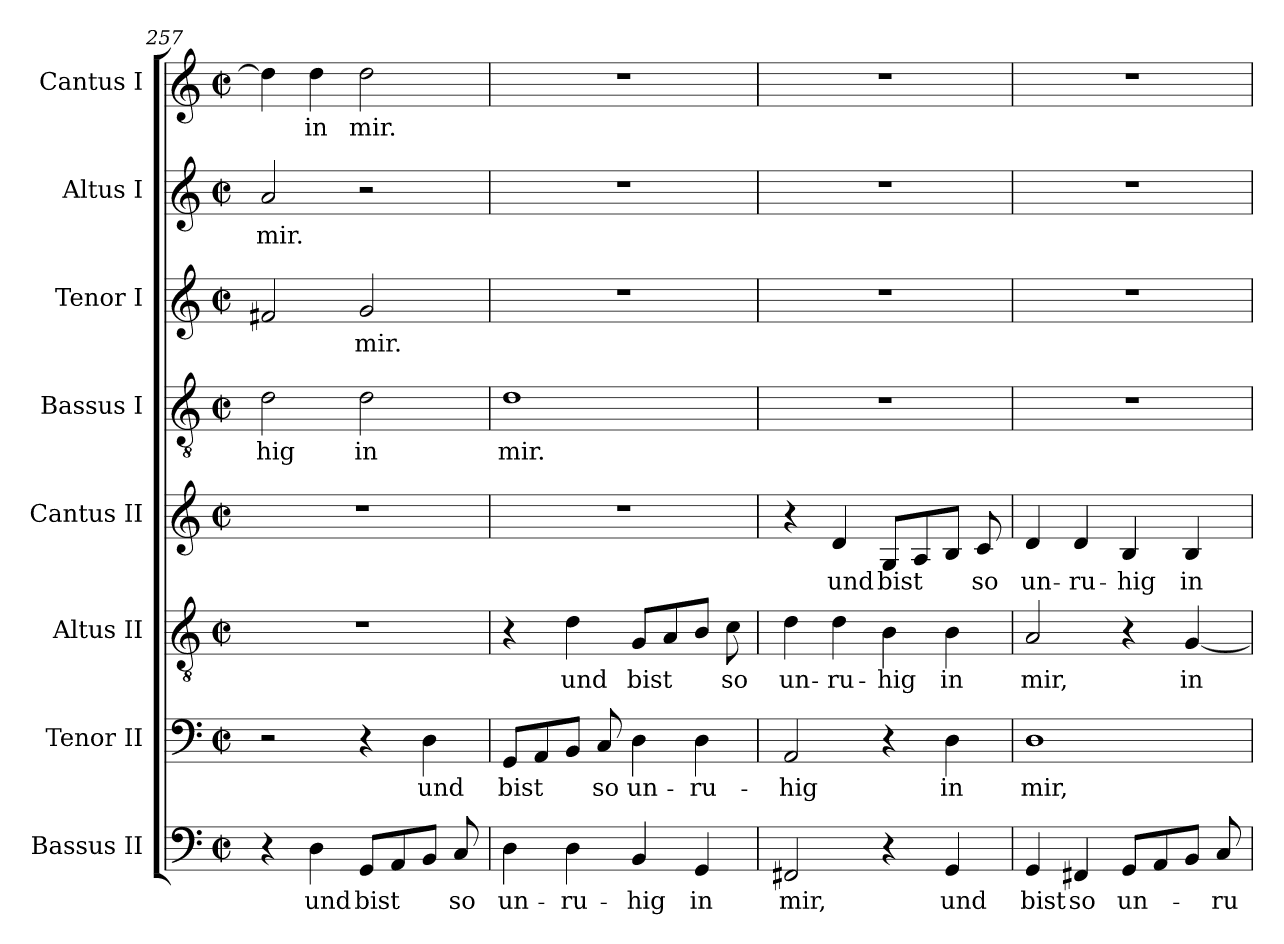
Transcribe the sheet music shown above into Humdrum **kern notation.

**kern	**text	**kern	**text	**kern	**text	**kern	**text	**kern	**text	**kern	**text	**kern	**text	**kern	**text
*part8	*part8	*part7	*part7	*part6	*part6	*part5	*part5	*part4	*part4	*part3	*part3	*part2	*part2	*part1	*part1
*staff8	*staff8	*staff7	*staff7	*staff6	*staff6	*staff5	*staff5	*staff4	*staff4	*staff3	*staff3	*staff2	*staff2	*staff1	*staff1
*I"Bassus II	*	*I"Tenor II	*	*I"Altus II	*	*I"Cantus II	*	*I"Bassus I	*	*I"Tenor I	*	*I"Altus I	*	*I"Cantus I	*
*I'B2	*	*I'T2	*	*I'A2	*	*I'C2	*	*I'B1	*	*I'T1	*	*I'A1	*	*I'C1	*
!!LO:LB:g=z
*clefF4	*	*clefF4	*	*clefGv2	*	*clefG2	*	*clefGv2	*	*clefG2	*	*clefG2	*	*clefG2	*
*k[]	*	*k[]	*	*k[]	*	*k[]	*	*k[]	*	*k[]	*	*k[]	*	*k[]	*
*C:	*	*C:	*	*C:	*	*C:	*	*C:	*	*C:	*	*C:	*	*C:	*
*M2/2	*	*M2/2	*	*M2/2	*	*M2/2	*	*M2/2	*	*M2/2	*	*M2/2	*	*M2/2	*
*met(c|)	*	*met(c|)	*	*met(c|)	*	*met(c|)	*	*met(c|)	*	*met(c|)	*	*met(c|)	*	*met(c|)	*
=257	=257	=257	=257	=257	=257	=257	=257	=257	=257	=257	=257	=257	=257	=257	=257
!	!	!	!	!	!	!	!	!	!LO:LY:b	!	!	!	!	!	!
!	!	!	!	!	!	!	!	!	!	!	!	!	!LO:LY:b	!	!
4r	.	2r	.	1r	.	1r	.	2d\	-hig	2f#X/	.	2a/	mir.	4dd\]	.
!	!LO:LY:b	!	!	!	!	!	!	!	!	!	!	!	!	!	!
!	!	!	!	!	!	!	!	!	!	!	!	!	!	!	!LO:LY:b
4D\	und	.	.	.	.	.	.	.	.	.	.	.	.	4dd\	in
!	!LO:LY:b	!	!	!	!	!	!	!	!	!	!	!	!	!	!
!	!	!	!	!	!	!	!	!	!LO:LY:b	!	!	!	!	!	!
!	!	!	!	!	!	!	!	!	!	!	!LO:LY:b	!	!	!	!
!	!	!	!	!	!	!	!	!	!	!	!	!	!	!	!LO:LY:b
8GG/L	bist	4r	.	.	.	.	.	2d\	in	2g/	mir.	2r	.	2dd\	mir.
8AA/	.	.	.	.	.	.	.	.	.	.	.	.	.	.	.
!	!	!	!LO:LY:b	!	!	!	!	!	!	!	!	!	!	!	!
8BB/J	.	4D\	und	.	.	.	.	.	.	.	.	.	.	.	.
!	!LO:LY:b	!	!	!	!	!	!	!	!	!	!	!	!	!	!
8C/	so	.	.	.	.	.	.	.	.	.	.	.	.	.	.
=258	=258	=258	=258	=258	=258	=258	=258	=258	=258	=258	=258	=258	=258	=258	=258
!	!LO:LY:b	!	!	!	!	!	!	!	!	!	!	!	!	!	!
!	!	!	!LO:LY:b	!	!	!	!	!	!	!	!	!	!	!	!
!	!	!	!	!	!	!	!	!	!LO:LY:b	!	!	!	!	!	!
4D\	un-	8GG/L	bist	4r	.	1r	.	1d	mir.	1r	.	1r	.	1r	.
.	.	8AA/	.	.	.	.	.	.	.	.	.	.	.	.	.
!	!LO:LY:b	!	!	!	!	!	!	!	!	!	!	!	!	!	!
!	!	!	!	!	!LO:LY:b	!	!	!	!	!	!	!	!	!	!
4D\	-ru-	8BB/J	.	4d\	und	.	.	.	.	.	.	.	.	.	.
!	!	!	!LO:LY:b	!	!	!	!	!	!	!	!	!	!	!	!
.	.	8C/	so	.	.	.	.	.	.	.	.	.	.	.	.
!	!LO:LY:b	!	!	!	!	!	!	!	!	!	!	!	!	!	!
!	!	!	!LO:LY:b	!	!	!	!	!	!	!	!	!	!	!	!
!	!	!	!	!	!LO:LY:b	!	!	!	!	!	!	!	!	!	!
4BB/	-hig	4D\	un-	8G/L	bist	.	.	.	.	.	.	.	.	.	.
.	.	.	.	8A/	.	.	.	.	.	.	.	.	.	.	.
!	!LO:LY:b	!	!	!	!	!	!	!	!	!	!	!	!	!	!
!	!	!	!LO:LY:b	!	!	!	!	!	!	!	!	!	!	!	!
4GG/	in	4D\	-ru-	8B/J	.	.	.	.	.	.	.	.	.	.	.
!	!	!	!	!	!LO:LY:b	!	!	!	!	!	!	!	!	!	!
.	.	.	.	8c\	so	.	.	.	.	.	.	.	.	.	.
=259	=259	=259	=259	=259	=259	=259	=259	=259	=259	=259	=259	=259	=259	=259	=259
!	!LO:LY:b	!	!	!	!	!	!	!	!	!	!	!	!	!	!
!	!	!	!LO:LY:b	!	!	!	!	!	!	!	!	!	!	!	!
!	!	!	!	!	!LO:LY:b	!	!	!	!	!	!	!	!	!	!
2FF#X/	mir,	2AA/	-hig	4d\	un-	4r	.	1r	.	1r	.	1r	.	1r	.
!	!	!	!	!	!LO:LY:b	!	!	!	!	!	!	!	!	!	!
!	!	!	!	!	!	!	!LO:LY:b	!	!	!	!	!	!	!	!
.	.	.	.	4d\	-ru-	4d/	und	.	.	.	.	.	.	.	.
!	!	!	!	!	!LO:LY:b	!	!	!	!	!	!	!	!	!	!
!	!	!	!	!	!	!	!LO:LY:b	!	!	!	!	!	!	!	!
4r	.	4r	.	4B\	-hig	8G/L	bist	.	.	.	.	.	.	.	.
.	.	.	.	.	.	8A/	.	.	.	.	.	.	.	.	.
!	!LO:LY:b	!	!	!	!	!	!	!	!	!	!	!	!	!	!
!	!	!	!LO:LY:b	!	!	!	!	!	!	!	!	!	!	!	!
!	!	!	!	!	!LO:LY:b	!	!	!	!	!	!	!	!	!	!
4GG/	und	4D\	in	4B\	in	8B/J	.	.	.	.	.	.	.	.	.
!	!	!	!	!	!	!	!LO:LY:b	!	!	!	!	!	!	!	!
.	.	.	.	.	.	8c/	so	.	.	.	.	.	.	.	.
=260	=260	=260	=260	=260	=260	=260	=260	=260	=260	=260	=260	=260	=260	=260	=260
!	!LO:LY:b	!	!	!	!	!	!	!	!	!	!	!	!	!	!
!	!	!	!LO:LY:b	!	!	!	!	!	!	!	!	!	!	!	!
!	!	!	!	!	!LO:LY:b	!	!	!	!	!	!	!	!	!	!
!	!	!	!	!	!	!	!LO:LY:b	!	!	!	!	!	!	!	!
4GG/	bist	1D	mir,	2A/	mir,	4d/	un-	1r	.	1r	.	1r	.	1r	.
!	!LO:LY:b	!	!	!	!	!	!	!	!	!	!	!	!	!	!
!	!	!	!	!	!	!	!LO:LY:b	!	!	!	!	!	!	!	!
4FF#X/	so	.	.	.	.	4d/	-ru-	.	.	.	.	.	.	.	.
!	!LO:LY:b	!	!	!	!	!	!	!	!	!	!	!	!	!	!
!	!	!	!	!	!	!	!LO:LY:b	!	!	!	!	!	!	!	!
8GG/L	un-	.	.	4r	.	4B/	-hig	.	.	.	.	.	.	.	.
8AA/	.	.	.	.	.	.	.	.	.	.	.	.	.	.	.
!	!	!	!	!	!LO:LY:b	!	!	!	!	!	!	!	!	!	!
!	!	!	!	!	!	!	!LO:LY:b	!	!	!	!	!	!	!	!
8BB/J	.	.	.	[4G/	in	4B/	in	.	.	.	.	.	.	.	.
!	!LO:LY:b	!	!	!	!	!	!	!	!	!	!	!	!	!	!
8C/	-ru-	.	.	.	.	.	.	.	.	.	.	.	.	.	.
=	=	=	=	=	=	=	=	=	=	=	=	=	=	=	=
*-	*-	*-	*-	*-	*-	*-	*-	*-	*-	*-	*-	*-	*-	*-	*-
